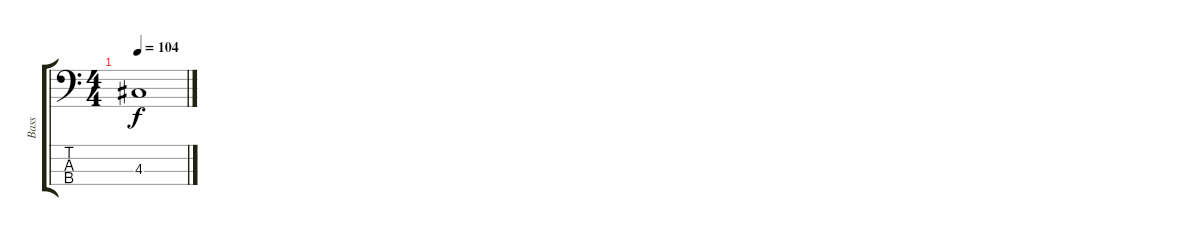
\track ("Bass" "Bass") {instrument electricbassfinger}
\staff {score tabs}
\tuning (G2 D2 A1 E1) {hide}
\ts (4 4)
\tempo 104
\clef f4
\ks c
4.3.1{dy f}
